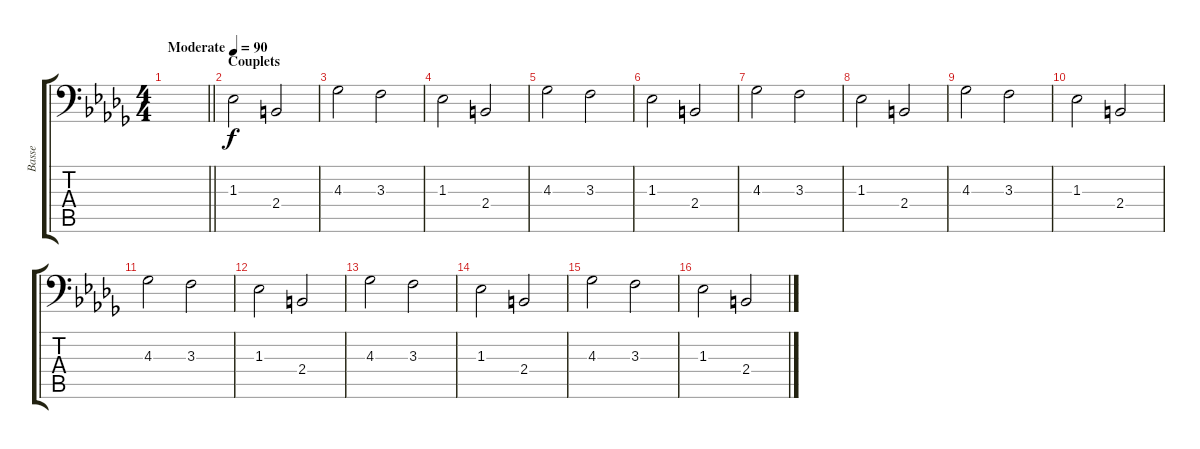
\track ("Basse" "Basse") {instrument electricbasspick}
\staff {score tabs}
\tuning (C3 G2 D2 A1 E1 B0) {hide}
\ts (4 4)
\tempo (90 "Moderate")
\clef f4
\barLineRight lightlight
\ks db
|
\section ("" "Couplets")
1.3.2 2.4.2 |
4.3.2 3.3.2 |
1.3.2 2.4.2 |
4.3.2 3.3.2 |
1.3.2 2.4.2 |
4.3.2 3.3.2 |
1.3.2 2.4.2 |
4.3.2 3.3.2 |
1.3.2 2.4.2 |
4.3.2 3.3.2 |
1.3.2 2.4.2 |
4.3.2 3.3.2 |
1.3.2 2.4.2 |
4.3.2 3.3.2 |
1.3.2 2.4.2
